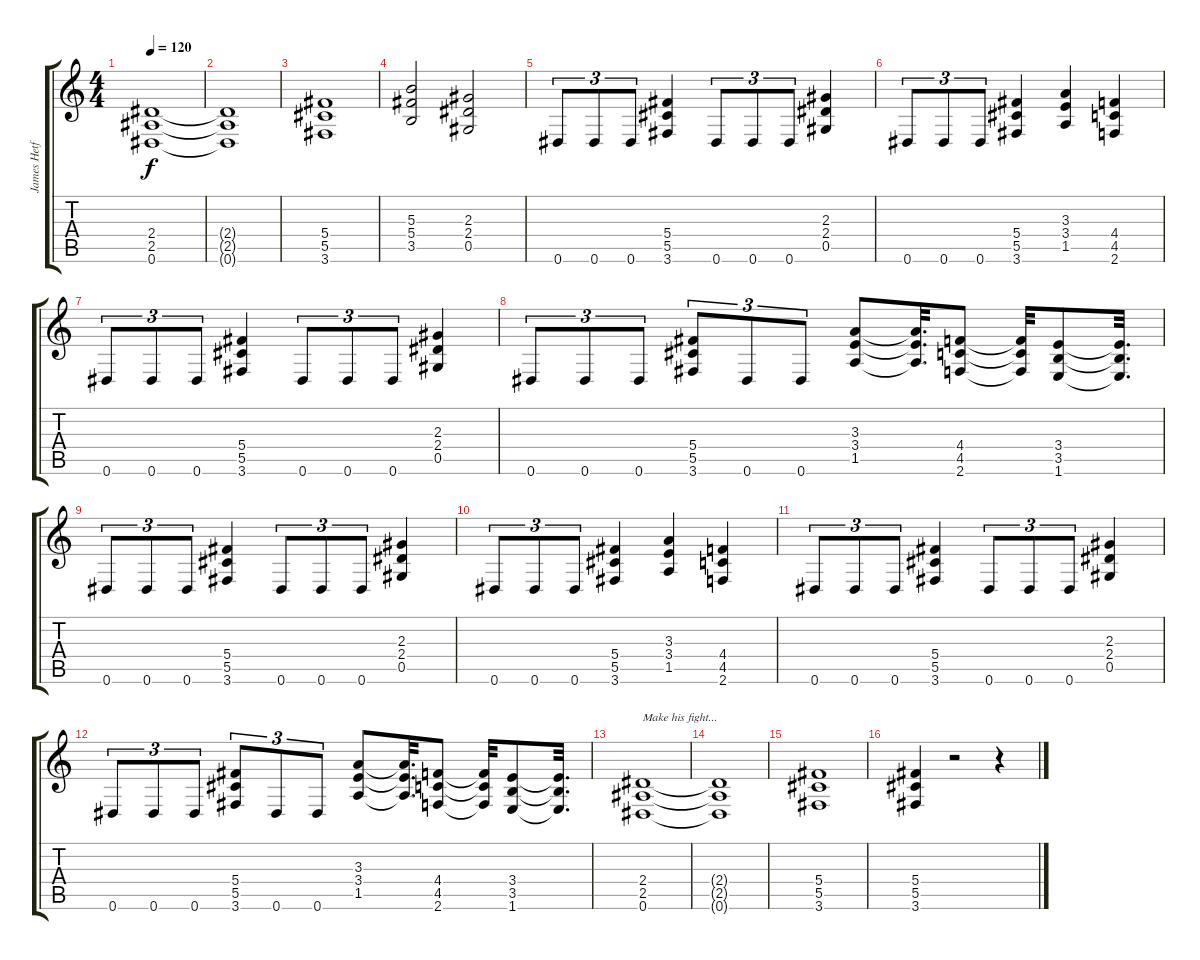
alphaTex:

\track ("James Hetfield" "James Hetf") {mute instrument distortionguitar}
\staff {score tabs}
\tuning (Eb4 Bb3 Gb3 Db3 Ab2 Eb2) {hide}
\ts (4 4)
\tempo 120
\clef g2
\ks c
(2.4 2.5 0.6).1{dy f} |
(2.4{t} 2.5{t} 0.6{t}).1 |
(5.4 5.5 3.6).1 |
(5.3 5.4 3.5).2 (2.3 2.4 0.5).2 |
0.6.8{tu (3 2)} 0.6.8{tu (3 2)} 0.6.8{tu (3 2)} (5.4 5.5 3.6).4 0.6.8{tu (3 2)} 0.6.8{tu (3 2)} 0.6.8{tu (3 2)} (2.3 2.4 0.5).4 |
0.6.8{tu (3 2)} 0.6.8{tu (3 2)} 0.6.8{tu (3 2)} (5.4 5.5 3.6).4 (3.3 3.4 1.5).4 (4.4 4.5 2.6).4 |
0.6.8{tu (3 2)} 0.6.8{tu (3 2)} 0.6.8{tu (3 2)} (5.4 5.5 3.6).4 0.6.8{tu (3 2)} 0.6.8{tu (3 2)} 0.6.8{tu (3 2)} (2.3 2.4 0.5).4 |
0.6.8{tu (3 2)} 0.6.8{tu (3 2)} 0.6.8{tu (3 2)} (5.4 5.5 3.6).8{tu (3 2)} 0.6.8{tu (3 2)} 0.6.8{tu (3 2)} (3.3 3.4 1.5).8 (3.3{t} 3.4{t} 1.5{t}).32{d} (4.4 4.5 2.6).8 (4.4{t} 4.5{t} 2.6{t}).32 (3.4 3.5 1.6).8 (3.4{t} 3.5{t} 1.6{t}).32{d} |
0.6.8{tu (3 2)} 0.6.8{tu (3 2)} 0.6.8{tu (3 2)} (5.4 5.5 3.6).4 0.6.8{tu (3 2)} 0.6.8{tu (3 2)} 0.6.8{tu (3 2)} (2.3 2.4 0.5).4 |
0.6.8{tu (3 2)} 0.6.8{tu (3 2)} 0.6.8{tu (3 2)} (5.4 5.5 3.6).4 (3.3 3.4 1.5).4 (4.4 4.5 2.6).4 |
0.6.8{tu (3 2)} 0.6.8{tu (3 2)} 0.6.8{tu (3 2)} (5.4 5.5 3.6).4 0.6.8{tu (3 2)} 0.6.8{tu (3 2)} 0.6.8{tu (3 2)} (2.3 2.4 0.5).4 |
0.6.8{tu (3 2)} 0.6.8{tu (3 2)} 0.6.8{tu (3 2)} (5.4 5.5 3.6).8{tu (3 2)} 0.6.8{tu (3 2)} 0.6.8{tu (3 2)} (3.3 3.4 1.5).8 (3.3{t} 3.4{t} 1.5{t}).32{d} (4.4 4.5 2.6).8 (4.4{t} 4.5{t} 2.6{t}).32 (3.4 3.5 1.6).8 (3.4{t} 3.5{t} 1.6{t}).32{d} |
(2.4 2.5 0.6).1{txt "Make his fight..."} |
(2.4{t} 2.5{t} 0.6{t}).1 |
(5.4 5.5 3.6).1 |
(5.4 5.5 3.6).4 r.2 r.4
